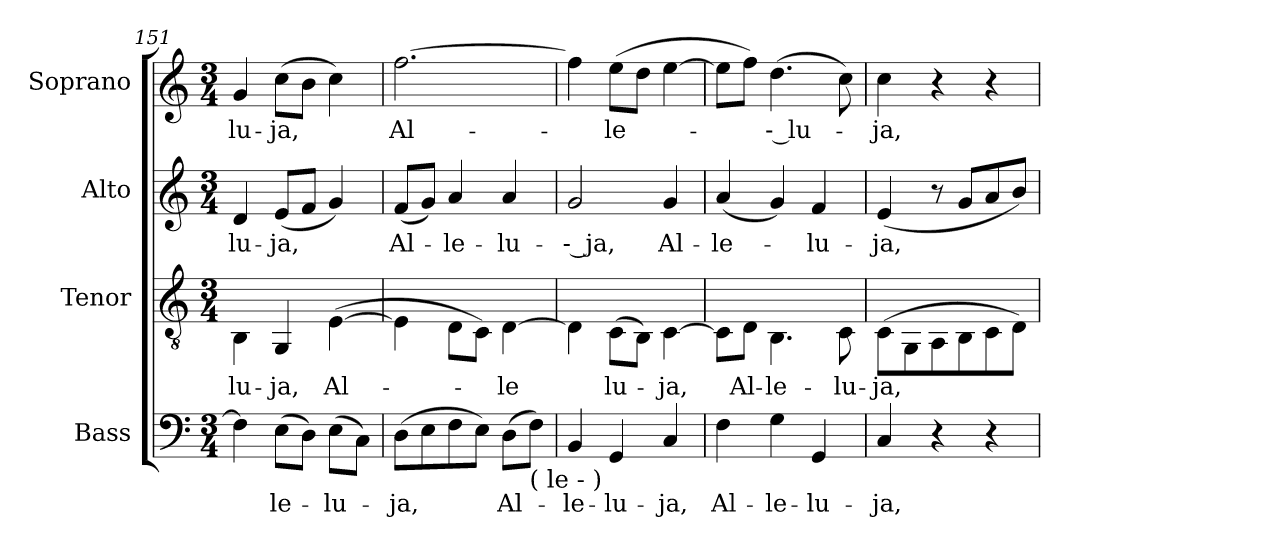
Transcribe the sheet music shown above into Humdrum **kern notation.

**kern	**text	**kern	**text	**kern	**text	**kern	**text
*part4	*part4	*part3	*part3	*part2	*part2	*part1	*part1
*staff4	*staff4	*staff3	*staff3	*staff2	*staff2	*staff1	*staff1
*I"Bass	*	*I"Tenor	*	*I"Alto	*	*I"Soprano	*
*I'B	*	*I'T	*	*I'A	*	*I'S	*
*clefF4	*	*clefGv2	*	*clefG2	*	*clefG2	*
*k[]	*	*k[]	*	*k[]	*	*k[]	*
*C:	*	*C:	*	*C:	*	*C:	*
*M3/4	*	*M3/4	*	*M3/4	*	*M3/4	*
=151	=151	=151	=151	=151	=151	=151	=151
!	!	!	!LO:LY:b:color=#000000	!	!	!	!
!	!	!	!	!	!LO:LY:b:color=#000000	!	!
!	!	!	!	!	!	!	!LO:LY:b:color=#000000
4Fi\]	.	4BBi\	-lu-	4di/	-lu-	4gi/	-lu-
!	!LO:LY:b:color=#000000	!	!	!	!	!	!
!	!	!	!LO:LY:b:color=#000000	!	!	!	!
!	!	!	!	!	!LO:LY:b:color=#000000	!	!
!	!	!	!	!	!	!	!LO:LY:b:color=#000000
(8Ei\L	-le-	4GGi/	-ja,	(8ei/L	-ja,	(8cci\L	-ja,
8Di\J)	.	.	.	8fi/J	.	8bi\J	.
!	!LO:LY:b:color=#000000	!	!	!	!	!	!
!	!	!	!LO:LY:b:color=#000000	!	!	!	!
(8Ei\L	-lu-	([4Ei\	Al-	4gi/)	.	4cci\)	.
8Ci\J)	.	.	.	.	.	.	.
=152	=152	=152	=152	=152	=152	=152	=152
!	!LO:LY:b:color=#000000	!	!	!	!	!	!
!	!	!	!	!	!LO:LY:b:color=#000000	!	!
!	!	!	!	!	!	!	!LO:LY:b:color=#000000
(8Di\L	-ja,	4Ei\]	.	(8fi/L	Al-	[2.ffi\	Al-
8Ei\	.	.	.	8gi/J)	.	.	.
!	!	!	!	!	!LO:LY:b:color=#000000	!	!
8Fi\	.	8Di\L	.	4ai/	-le-	.	.
8Ei\J)	.	8Ci\J)	.	.	.	.	.
!	!LO:LY:b:color=#000000	!	!	!	!	!	!
!	!	!	!LO:LY:b:color=#000000	!	!	!	!
!	!	!	!	!	!LO:LY:b:color=#000000	!	!
(8Di\L	Al -	[4Di\	-le	4ai/	-lu-	.	.
!LO:TX:b:t=( le - )	!	!	!	!	!	!	!
8Fi\J)	.	.	.	.	.	.	.
!!LO:PB:g=z
=153	=153	=153	=153	=153	=153	=153	=153
!	!LO:LY:b:color=#000000	!	!	!	!	!	!
!	!	!	!LO:LY:b:color=#000000	!	!	!	!
!	!	!	!	!	!LO:LY:b:color=#000000	!	!
4BBi/	- le-	4Di\]	­	2gi/	-- ja,	4ffi\]	.
!	!LO:LY:b:color=#000000	!	!	!	!	!	!
!	!	!	!LO:LY:b:color=#000000	!	!	!	!
!	!	!	!	!	!	!	!LO:LY:b:color=#000000
4GGi/	-lu-	(8Ci\L	lu-	.	.	(8eei\L	-le-
.	.	8BBi\J)	.	.	.	8ddi\J	.
!	!LO:LY:b:color=#000000	!	!	!	!	!	!
!	!	!	!LO:LY:b:color=#000000	!	!	!	!
!	!	!	!	!	!LO:LY:b:color=#000000	!	!
4Ci/	-ja,	[4Ci\	-ja,	4gi/	Al-	[4eei\	.
=154	=154	=154	=154	=154	=154	=154	=154
!	!LO:LY:b:color=#000000	!	!	!	!	!	!
!	!	!	!	!	!LO:LY:b:color=#000000	!	!
4Fi\	Al-	8Ci\L]	.	(4ai/	-le-	8eei\L]	.
!	!	!	!LO:LY:b:color=#000000	!	!	!	!
.	.	8Di\J	Al-	.	.	8ffi\J)	.
!	!LO:LY:b:color=#000000	!	!	!	!	!	!
!	!	!	!LO:LY:b:color=#000000	!	!	!	!
!	!	!	!	!	!	!	!LO:LY:b:color=#000000
4Gi\	-le-	4.BBi\	-le-	4gi/)	.	(4.ddi\	-- lu-
!	!LO:LY:b:color=#000000	!	!	!	!	!	!
!	!	!	!	!	!LO:LY:b:color=#000000	!	!
4GGi/	-lu-	.	.	4fi/	-lu-	.	.
!	!	!	!LO:LY:b:color=#000000	!	!	!	!
.	.	8Ci\	-lu-	.	.	8cci\)	.
=155	=155	=155	=155	=155	=155	=155	=155
!	!LO:LY:b:color=#000000	!	!	!	!	!	!
!	!	!	!LO:LY:b:color=#000000	!	!	!	!
!	!	!	!	!	!LO:LY:b:color=#000000	!	!
!	!	!	!	!	!	!	!LO:LY:b:color=#000000
4Ci/	-ja,	(8Ci\L	-ja,	(4ei/	-ja,	4cci\	-ja,
.	.	8GGi\	.	.	.	.	.
4r	.	8AAi\	.	8r	.	4r	.
.	.	8BBi\	.	8gi/L	.	.	.
4r	.	8Ci\	.	8ai/	.	4r	.
.	.	8Di\J)	.	8bi/J)	.	.	.
=	=	=	=	=	=	=	=
*-	*-	*-	*-	*-	*-	*-	*-
